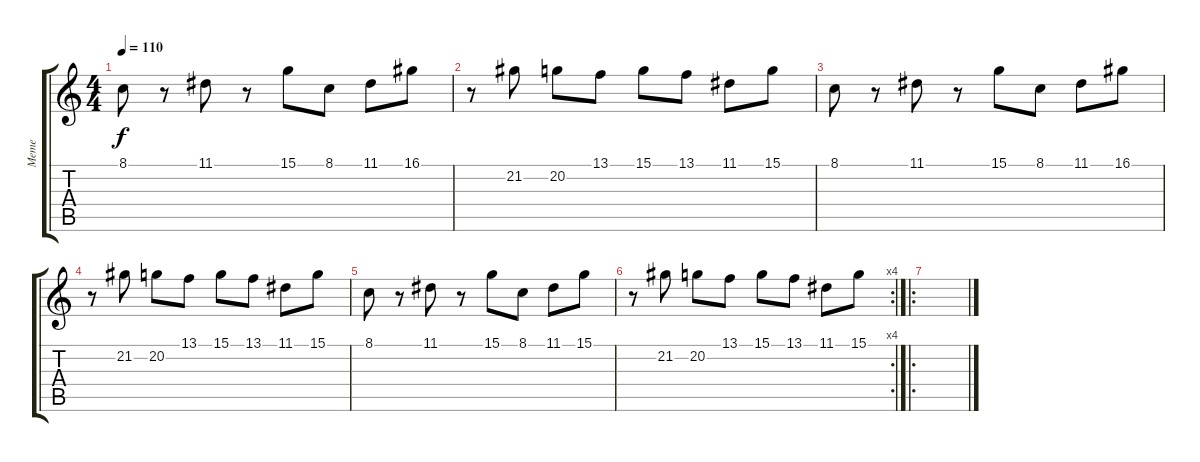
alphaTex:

\track ("Meme" "Meme") {instrument fx4atmosphere}
\staff {score tabs}
\tuning (E4 B3 G3 D3 A2 E2) {hide}
\ts (4 4)
\tempo 110
\clef g2
\ks c
8.1.8{dy f} r.8 11.1.8 r.8 15.1.8 8.1.8 11.1.8 16.1.8 |
r.8 21.2.8 20.2.8 13.1.8 15.1.8 13.1.8 11.1.8 15.1.8 |
8.1.8 r.8 11.1.8 r.8 15.1.8 8.1.8 11.1.8 16.1.8 |
r.8 21.2.8 20.2.8 13.1.8 15.1.8 13.1.8 11.1.8 15.1.8 |
8.1.8 r.8 11.1.8 r.8 15.1.8 8.1.8 11.1.8 15.1.8 |
\rc 4
r.8 21.2.8 20.2.8 13.1.8 15.1.8 13.1.8 11.1.8 15.1.8 |
\ro
